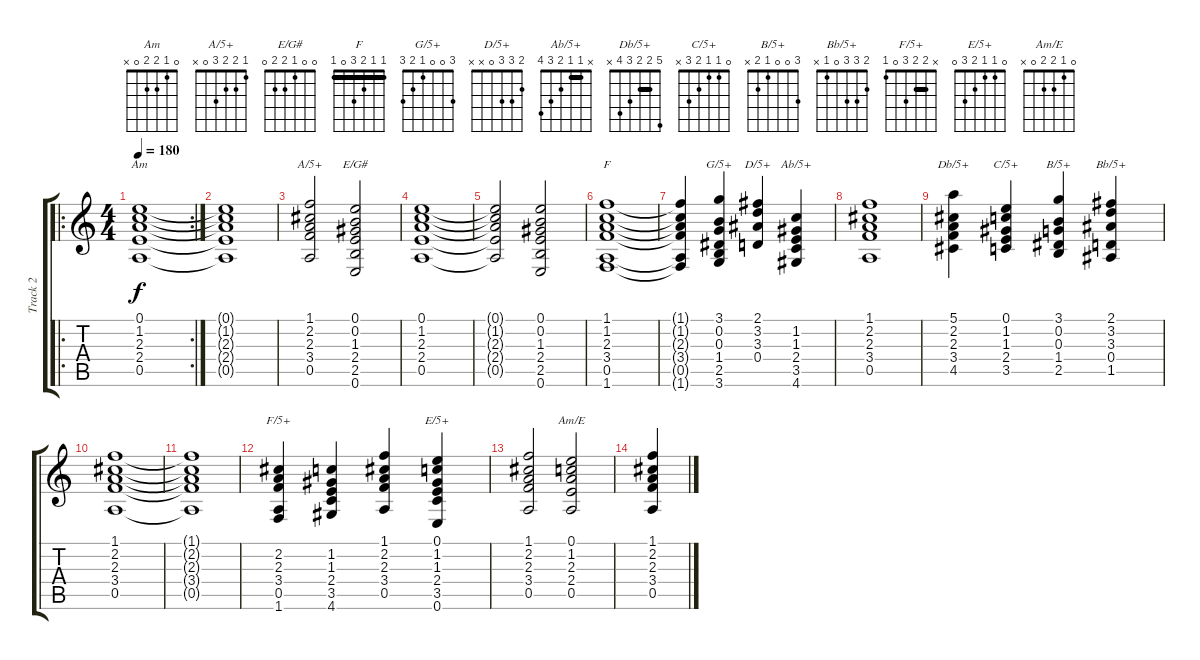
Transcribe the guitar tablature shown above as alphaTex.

\track ("Track 2" "Track 2") {instrument overdrivenguitar}
\staff {score tabs}
\tuning (E4 B3 G3 D3 A2 E2) {hide}
\chord ("Am" 0 1 2 2 0 x)
\chord ("A/5+" 1 2 2 3 0 x)
\chord ("E/G#" 0 0 1 2 2 0)
\chord ("F" 1 1 2 3 0 1) {barre 1}
\chord ("G/5+" 3 0 0 1 2 3)
\chord ("D/5+" 2 3 3 0 x x)
\chord ("Ab/5+" x 1 1 2 3 4) {barre 1}
\chord ("Db/5+" 5 2 2 3 4 x) {barre 2}
\chord ("C/5+" 0 1 1 2 3 x)
\chord ("B/5+" 3 0 0 1 2 x)
\chord ("Bb/5+" 2 3 3 0 1 x)
\chord ("F/5+" x 2 2 3 0 1) {barre 2}
\chord ("E/5+" 0 1 1 2 3 0)
\chord ("Am/E" 0 1 2 2 0 x)
\ro
\rc 2
\ts (4 4)
\tempo 180
\clef g2
\ks c
(0.1 1.2 2.3 2.4 0.5).1{ch "Am" dy f} |
(0.1{t} 1.2{t} 2.3{t} 2.4{t} 0.5{t}).1 |
(1.1 2.2 2.3 3.4 0.5).2{ch "A/5+"} (0.1 0.2 1.3 2.4 2.5 0.6).2{ch "E/G#"} |
(0.1 1.2 2.3 2.4 0.5).1 |
(0.1{t} 1.2{t} 2.3{t} 2.4{t} 0.5{t}).2 (0.1 0.2 1.3 2.4 2.5 0.6).2 |
(1.1 1.2 2.3 3.4 0.5 1.6).1{ch "F"} |
(1.1{t} 1.2{t} 2.3{t} 3.4{t} 0.5{t} 1.6{t}).4 (3.1 0.2 0.3 1.4 2.5 3.6).4{ch "G/5+"} (2.1 3.2 3.3 0.4).4{ch "D/5+"} (1.2 1.3 2.4 3.5 4.6).4{ch "Ab/5+"} |
(1.1 2.2 2.3 3.4 0.5).1 |
(5.1 2.2 2.3 3.4 4.5).4{ch "Db/5+"} (0.1 1.2 1.3 2.4 3.5).4{ch "C/5+"} (3.1 0.2 0.3 1.4 2.5).4{ch "B/5+"} (2.1 3.2 3.3 0.4 1.5).4{ch "Bb/5+"} |
(1.1 2.2 2.3 3.4 0.5).1 |
(1.1{t} 2.2{t} 2.3{t} 3.4{t} 0.5{t}).1 |
(2.2 2.3 3.4 0.5 1.6).4{ch "F/5+"} (1.2 1.3 2.4 3.5 4.6).4 (1.1 2.2 2.3 3.4 0.5).4 (0.1 1.2 1.3 2.4 3.5 0.6).4{ch "E/5+"} |
(1.1 2.2 2.3 3.4 0.5).2 (0.1 1.2 2.3 2.4 0.5).2{ch "Am/E"} |
(1.1 2.2 2.3 3.4 0.5).4
